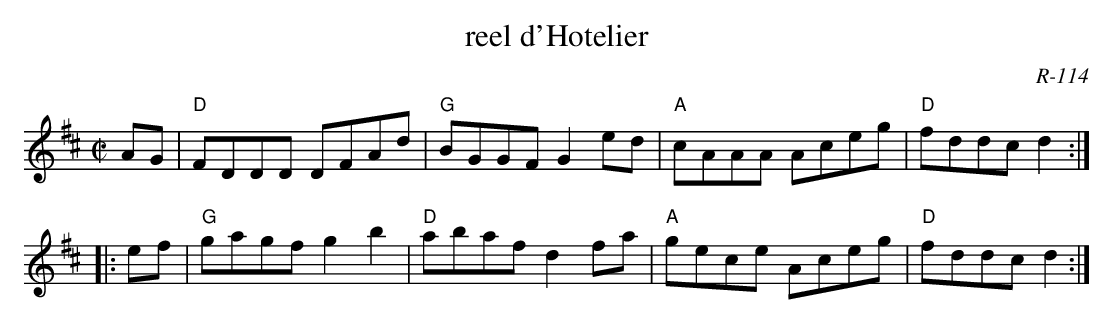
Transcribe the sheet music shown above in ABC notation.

X:1
T: reel d'Hotelier
C: R-114
M: C|
K: D
AG| "D"FDDD DFAd| "G"BGGF G2ed| "A"cAAA Aceg| "D"fddc d2 :|
|:\
ef| "G"gagf g2b2| "D"abaf d2fa| "A"gece Aceg| "D"fddc d2 :|
